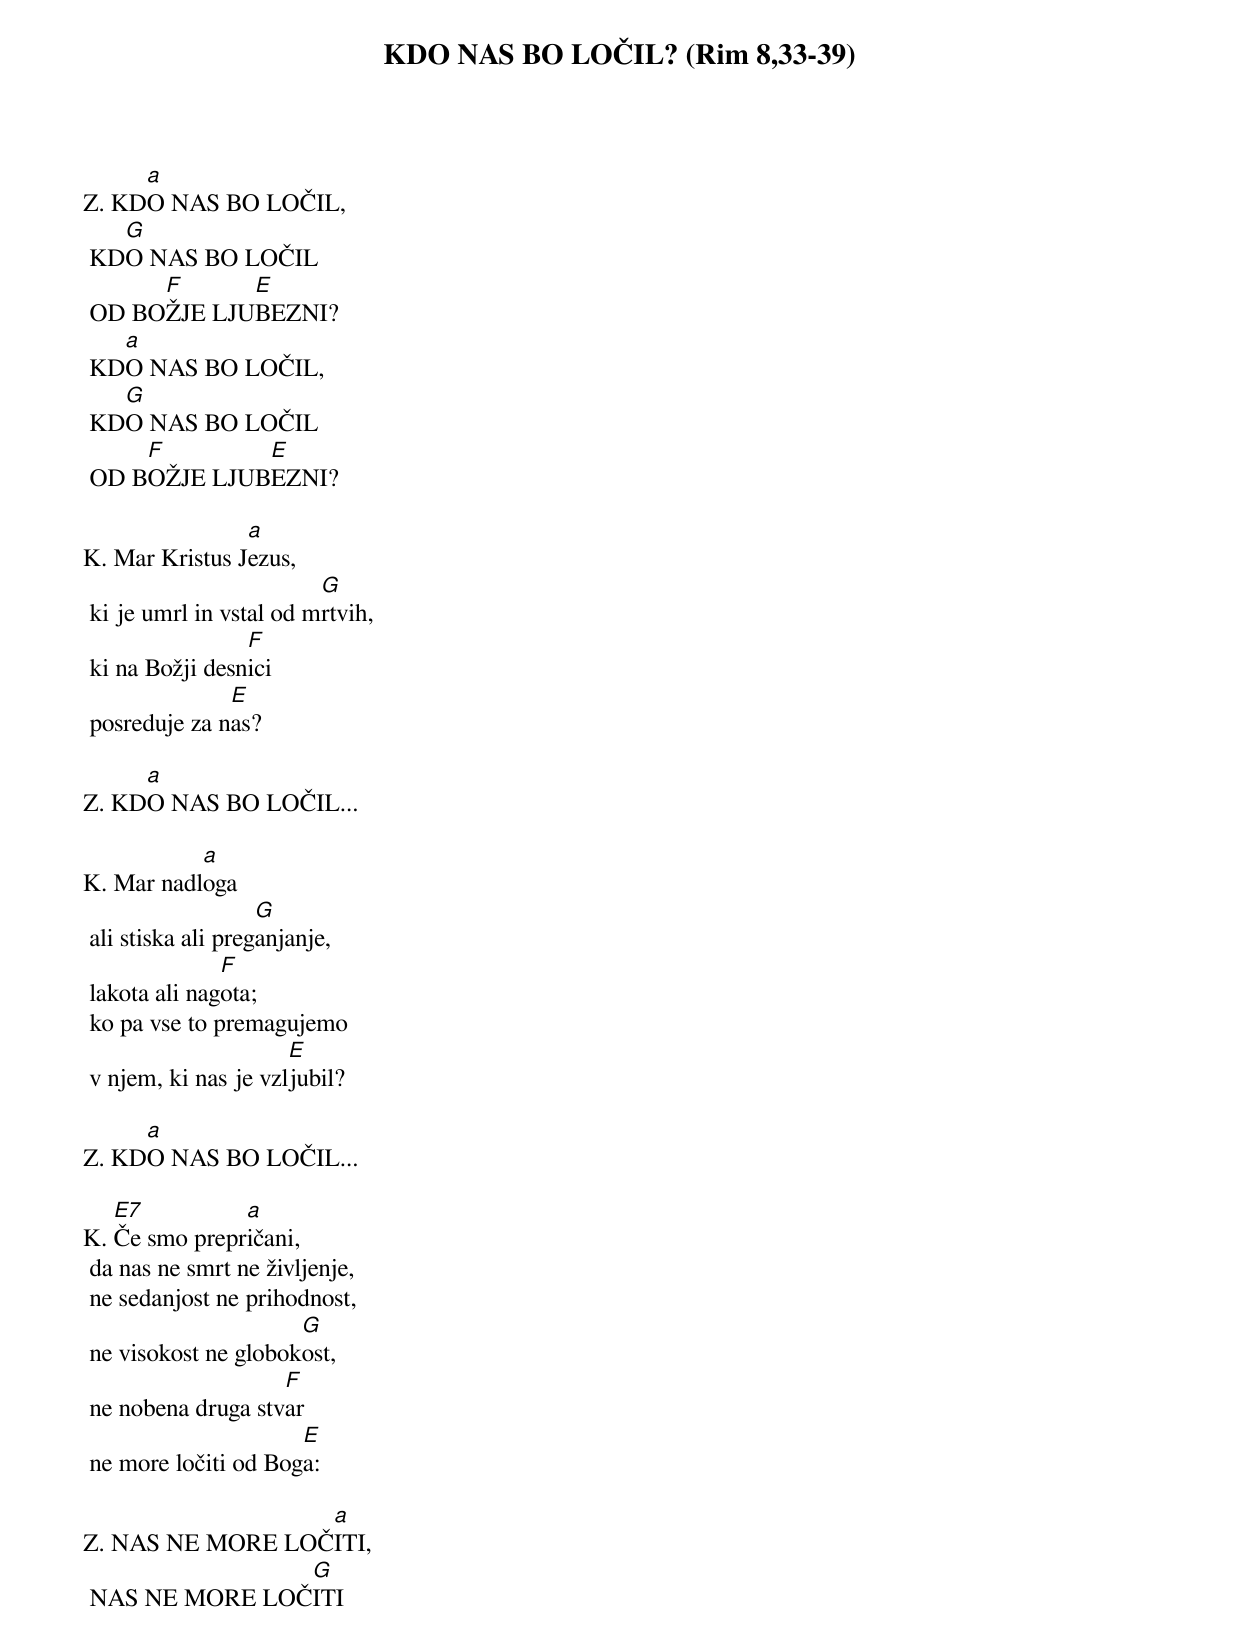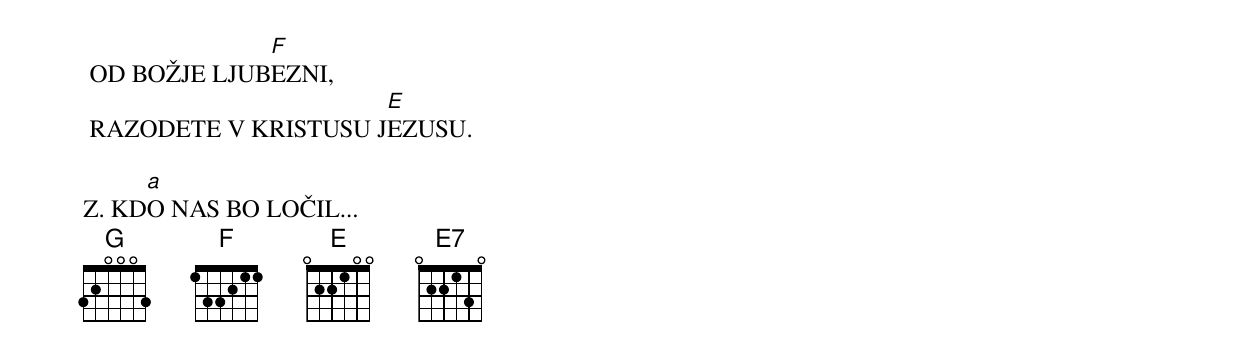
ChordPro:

{title: KDO NAS BO LOČIL? (Rim 8,33-39)}

Z.	KD[a]O NAS BO LOČIL,
	KD[G]O NAS BO LOČIL
	OD BO[F]ŽJE LJU[E]BEZNI?
	KD[a]O NAS BO LOČIL,
	KD[G]O NAS BO LOČIL
	OD B[F]OŽJE LJUB[E]EZNI?

K.	Mar Kristus J[a]ezus,
	ki je umrl in vstal od m[G]rtvih,
	ki na Božji desn[F]ici
	posreduje za n[E]as?

Z.	KD[a]O NAS BO LOČIL...

K.	Mar nadl[a]oga
	ali stiska ali preg[G]anjanje,
	lakota ali nag[F]ota;
	ko pa vse to premagujemo
	v njem, ki nas je vzl[E]jubil?

Z.	KD[a]O NAS BO LOČIL...

K.	[E7]Če smo prepr[a]ičani,
	da nas ne smrt ne življenje,
	ne sedanjost ne prihodnost,
	ne visokost ne globok[G]ost,
	ne nobena druga stv[F]ar
	ne more ločiti od Bog[E]a:

Z.	NAS NE MORE LOČ[a]ITI,
	NAS NE MORE LOČ[G]ITI
	OD BOŽJE LJUB[F]EZNI,
	RAZODETE V KRISTUSU J[E]EZUSU.

Z.	KD[a]O NAS BO LOČIL...
